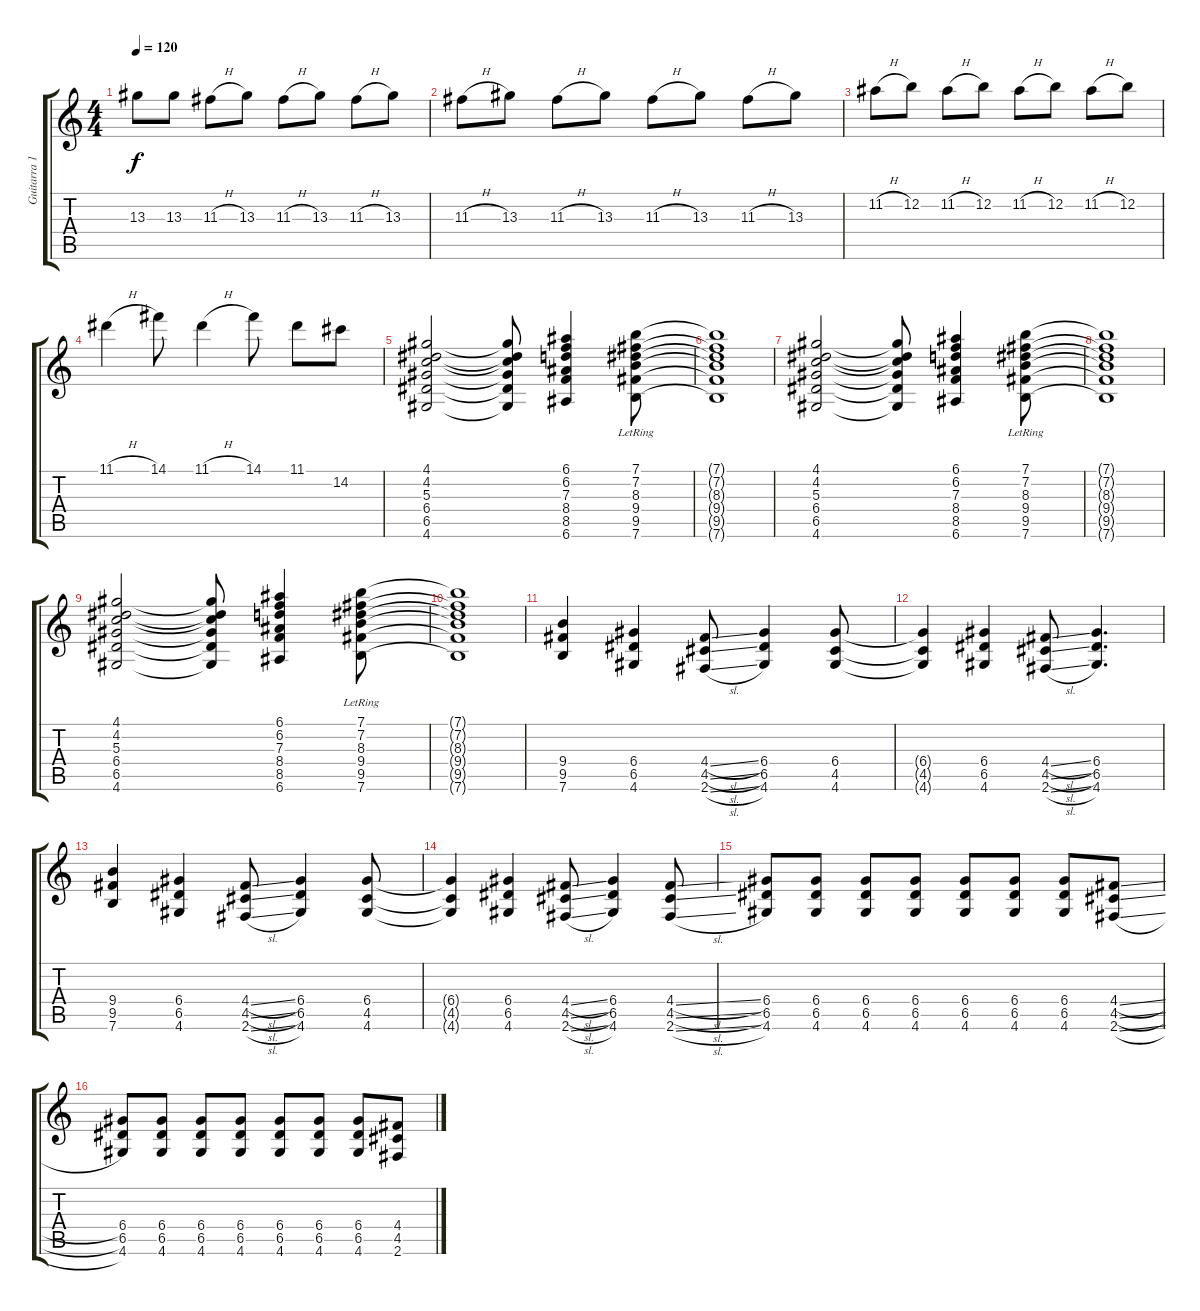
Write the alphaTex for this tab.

\track ("Guitarra 1" "Guitarra 1") {instrument electricguitarclean}
\staff {score tabs}
\tuning (E4 B3 G3 D3 A2 E2) {hide}
\ts (4 4)
\tempo 120
\clef g2
\ks c
13.3{t}.8{dy f} 13.3.8 11.3{h}.8 13.3.8 11.3{h}.8 13.3.8 11.3{h}.8 13.3.8 |
11.3{h}.8 13.3.8 11.3{h}.8 13.3.8 11.3{h}.8 13.3.8 11.3{h}.8 13.3.8 |
11.2{h}.8 12.2.8 11.2{h}.8 12.2.8 11.2{h}.8 12.2.8 11.2{h}.8 12.2.8 |
11.1{h}.4 14.1.8 11.1{h}.4 14.1.8 11.1.8 14.2.8 |
(4.1 4.2 5.3 6.4 6.5 4.6).2 (4.1{t} 4.2{t} 5.3{t} 6.4{t} 6.5{t} 4.6{t}).8 (6.1 6.2 7.3 8.4 8.5 6.6).4 (7.1{lr} 7.2 8.3 9.4 9.5 7.6).8 |
(7.1{t} 7.2{t} 8.3{t} 9.4{t} 9.5{t} 7.6{t}).1 |
(4.1 4.2 5.3 6.4 6.5 4.6).2 (4.1{t} 4.2{t} 5.3{t} 6.4{t} 6.5{t} 4.6{t}).8 (6.1 6.2 7.3 8.4 8.5 6.6).4 (7.1{lr} 7.2 8.3 9.4 9.5 7.6).8 |
(7.1{t} 7.2{t} 8.3{t} 9.4{t} 9.5{t} 7.6{t}).1 |
(4.1 4.2 5.3 6.4 6.5 4.6).2 (4.1{t} 4.2{t} 5.3{t} 6.4{t} 6.5{t} 4.6{t}).8 (6.1 6.2 7.3 8.4 8.5 6.6).4 (7.1{lr} 7.2 8.3 9.4 9.5 7.6).8 |
(7.1{t} 7.2{t} 8.3{t} 9.4{t} 9.5{t} 7.6{t}).1 |
(9.4 9.5 7.6).4 (6.4 6.5 4.6).4 (4.4{sl} 4.5{sl} 2.6{sl}).8 (6.4 6.5 4.6).4 (6.4 4.5 4.6).8 |
(6.4{t} 4.5{t} 4.6{t}).4 (6.4 6.5 4.6).4 (4.4{sl} 4.5{sl} 2.6{sl}).8 (6.4 6.5 4.6).4{d} |
(9.4 9.5 7.6).4 (6.4 6.5 4.6).4 (4.4{sl} 4.5{sl} 2.6{sl}).8 (6.4 6.5 4.6).4 (6.4 4.5 4.6).8 |
(6.4{t} 4.5{t} 4.6{t}).4 (6.4 6.5 4.6).4 (4.4{sl} 4.5{sl} 2.6{sl}).8 (6.4 6.5 4.6).4 (4.4{sl} 4.5{sl} 2.6{sl}).8 |
(6.4 6.5 4.6).8 (6.4 6.5 4.6).8 (6.4 6.5 4.6).8 (6.4 6.5 4.6).8 (6.4 6.5 4.6).8 (6.4 6.5 4.6).8 (6.4 6.5 4.6).8 (4.4{sl} 4.5{sl} 2.6{sl}).8 |
(6.4 6.5 4.6).8 (6.4 6.5 4.6).8 (6.4 6.5 4.6).8 (6.4 6.5 4.6).8 (6.4 6.5 4.6).8 (6.4 6.5 4.6).8 (6.4 6.5 4.6).8 (4.4{sl} 4.5{sl} 2.6{sl}).8
